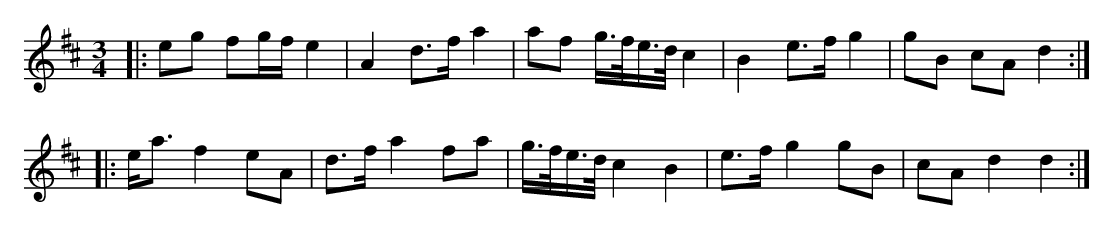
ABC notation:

X:1
M:3/4
K:D
|:eg fg/f/ e2|A2 d>f a2|af g/>f/e/>d/ c2|B2 e>f g2|gB cA d2:|
|:e<a f2 eA|d>f a2 fa|g/>f/e/>d/ c2 B2|e>f g2 gB|cA d2 d2:|
